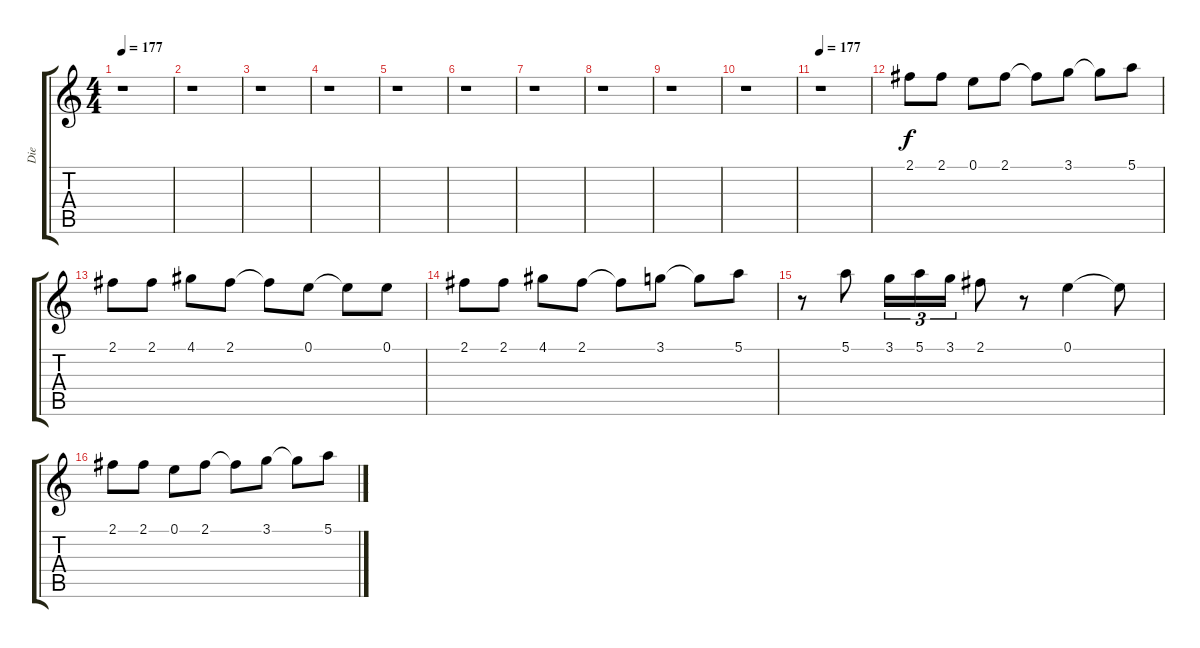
\track ("Die" "Die") {instrument distortionguitar}
\staff {score tabs}
\tuning (E4 B3 G3 D3 A2 E2) {hide}
\ts (4 4)
\tempo 177
\clef g2
\ks c
r.1{dy f} |
r.1 |
r.1 |
r.1 |
r.1 |
r.1 |
r.1 |
r.1 |
r.1 |
r.1 |
\tempo 177
r.1 |
2.1.8 2.1.8 0.1.8 2.1.8 2.1{t}.8 3.1.8 3.1{t}.8 5.1.8 |
2.1.8 2.1.8 4.1.8 2.1.8 2.1{t}.8 0.1.8 0.1{t}.8 0.1.8 |
2.1.8 2.1.8 4.1.8 2.1.8 2.1{t}.8 3.1.8 3.1{t}.8 5.1.8 |
r.8 5.1.8 3.1.16{tu (3 2)} 5.1.16{tu (3 2)} 3.1.16{tu (3 2)} 2.1.8 r.8 0.1.4 0.1{t}.8 |
2.1.8 2.1.8 0.1.8 2.1.8 2.1{t}.8 3.1.8 3.1{t}.8 5.1.8
